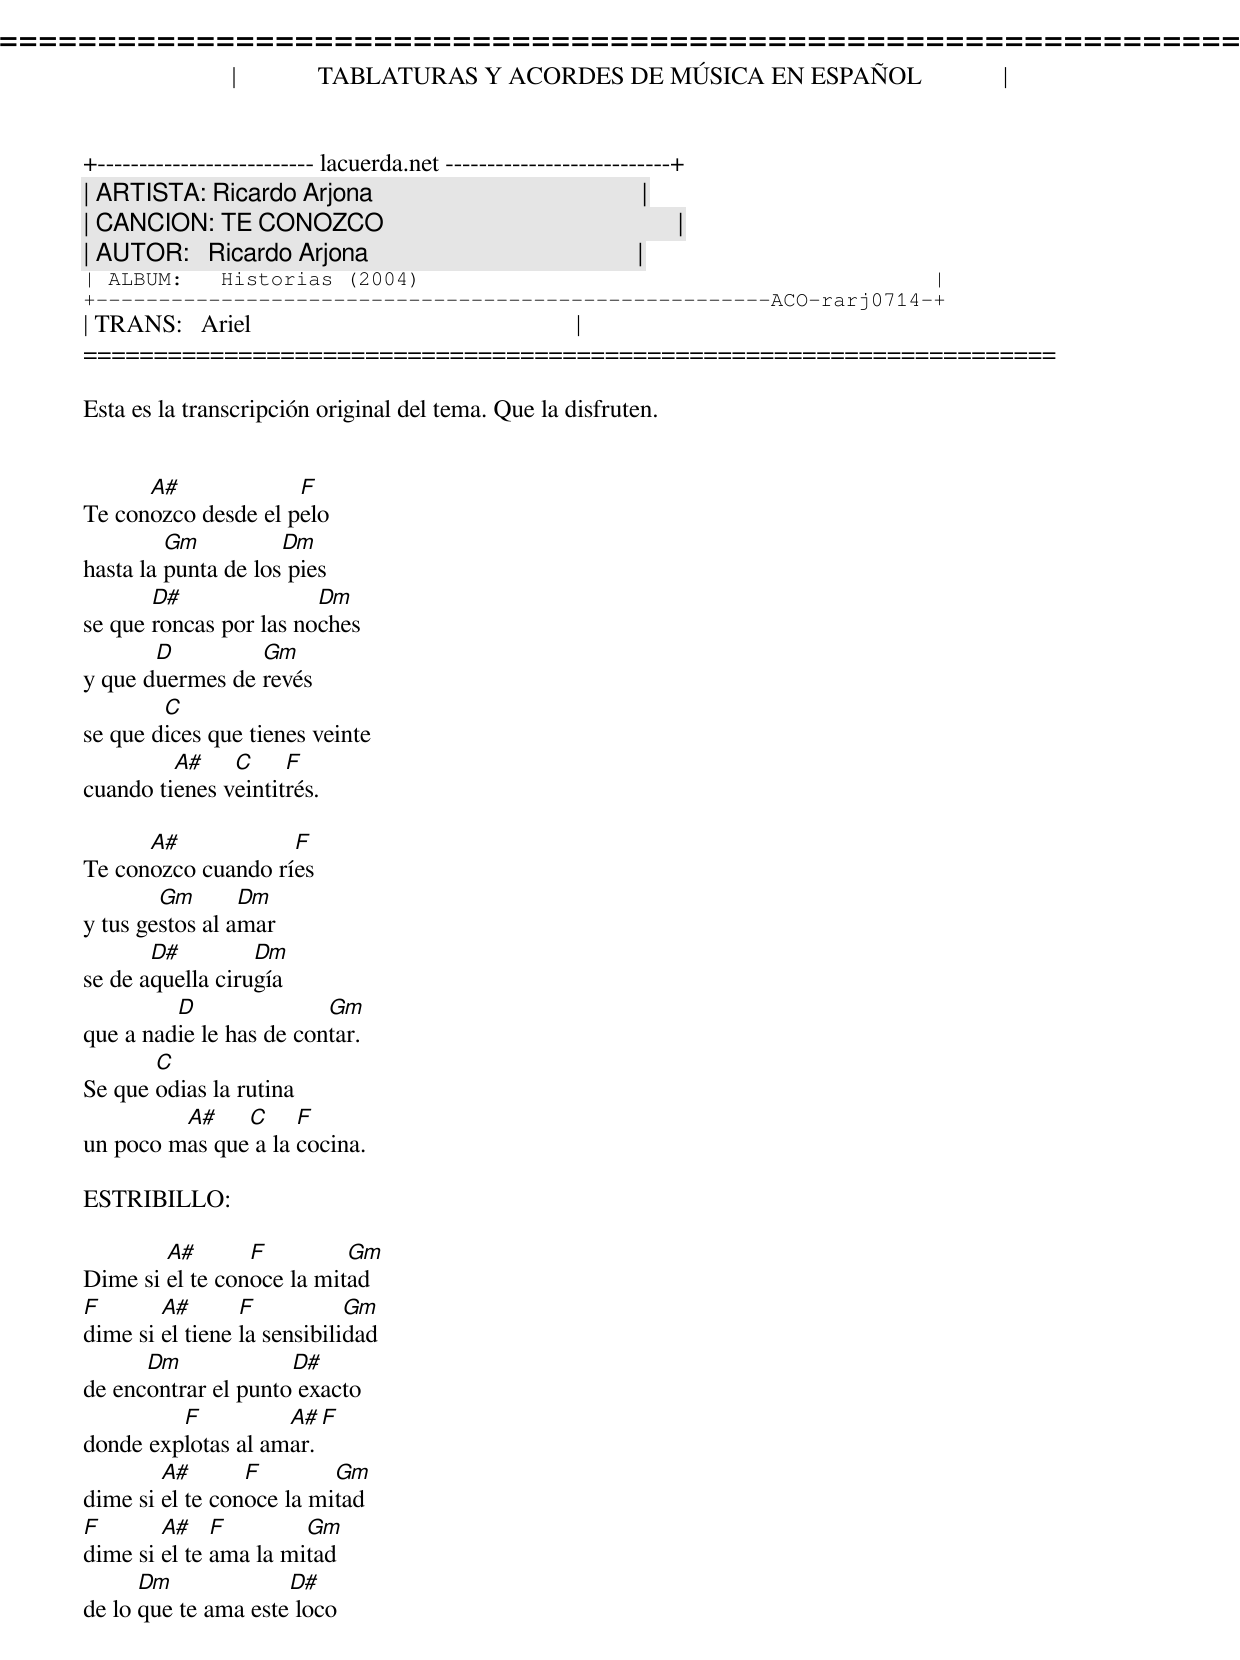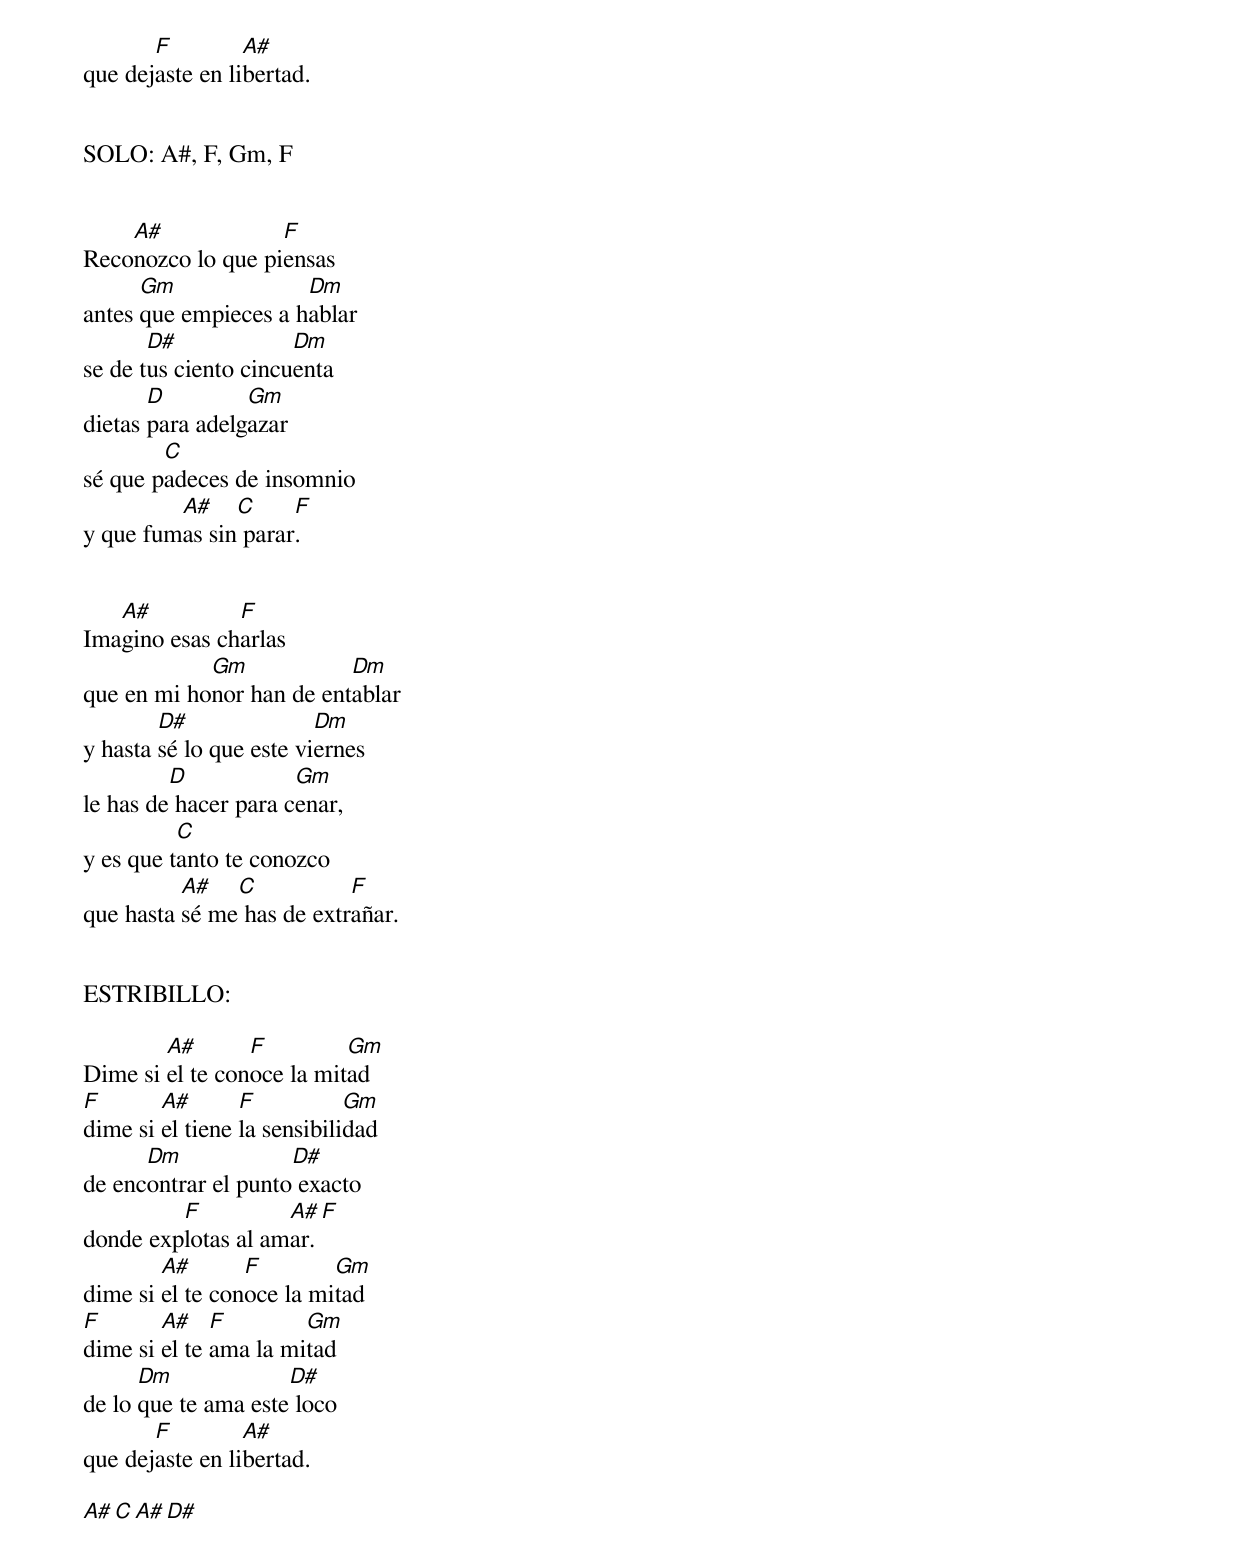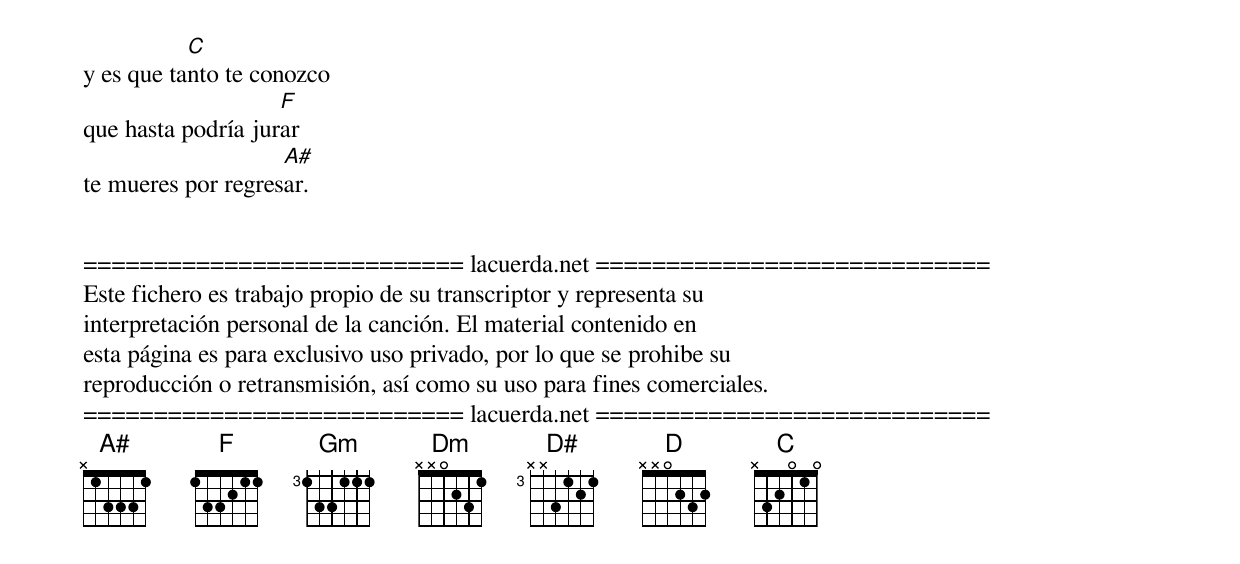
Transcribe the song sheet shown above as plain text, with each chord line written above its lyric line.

=====================================================================
|             TABLATURAS Y ACORDES DE MÚSICA EN ESPAÑOL             |
+-------------------------- lacuerda.net ---------------------------+
| ARTISTA: Ricardo Arjona                                           |
| CANCION: TE CONOZCO                                               |
| AUTOR:   Ricardo Arjona                                           |
| ALBUM:   Historias (2004)                                         |
+------------------------------------------------------ACO-rarj0714-+
| TRANS:   Ariel                                                    |
=====================================================================

Esta es la transcripción original del tema. Que la disfruten.


      A#             F
Te conozco desde el pelo
         Gm          Dm
hasta la punta de los pies
       D#               Dm
se que roncas por las noches
       D         Gm
y que duermes de revés
        C
se que dices que tienes veinte
         A#    C     F
cuando tienes veintitrés.

      A#            F
Te conozco cuando ríes
        Gm       Dm
y tus gestos al amar
       D#         Dm
se de aquella cirugía
         D               Gm
que a nadie le has de contar.
       C
Se que odias la rutina
         A#    C     F
un poco mas que a la cocina.

ESTRIBILLO:

        A#       F         Gm
Dime si el te conoce la mitad
F       A#       F           Gm
dime si el tiene la sensibilidad
      Dm             D#
de encontrar el punto exacto
         F          A#    F
donde explotas al amar.
        A#       F        Gm
dime si el te conoce la mitad
F       A#    F        Gm
dime si el te ama la mitad
      Dm             D#
de lo que te ama este loco
       F         A#
que dejaste en libertad.


SOLO: A#, F, Gm, F


    A#             F
Reconozco lo que piensas
      Gm              Dm
antes que empieces a hablar
       D#             Dm
se de tus ciento cincuenta
       D         Gm
dietas para adelgazar
        C
sé que padeces de insomnio
         A#    C     F
y que fumas sin parar.


   A#          F
Imagino esas charlas
            Gm            Dm
que en mi honor han de entablar
        D#               Dm
y hasta sé lo que este viernes
         D            Gm
le has de hacer para cenar,
          C
y es que tanto te conozco
          A#   C           F
que hasta sé me has de extrañar.


ESTRIBILLO:

        A#       F         Gm
Dime si el te conoce la mitad
F       A#       F           Gm
dime si el tiene la sensibilidad
      Dm             D#
de encontrar el punto exacto
         F          A#    F
donde explotas al amar.
        A#       F        Gm
dime si el te conoce la mitad
F       A#    F        Gm
dime si el te ama la mitad
      Dm             D#
de lo que te ama este loco
       F         A#
que dejaste en libertad.

A# C A# D#

           C
y es que tanto te conozco
                    F
que hasta podría jurar
                    A#
te mueres por regresar.


=========================== lacuerda.net ============================
Este fichero es trabajo propio de su transcriptor y representa su
interpretación personal de la canción. El material contenido en
esta página es para exclusivo uso privado, por lo que se prohibe su
reproducción o retransmisión, así como su uso para fines comerciales.
=========================== lacuerda.net ============================
